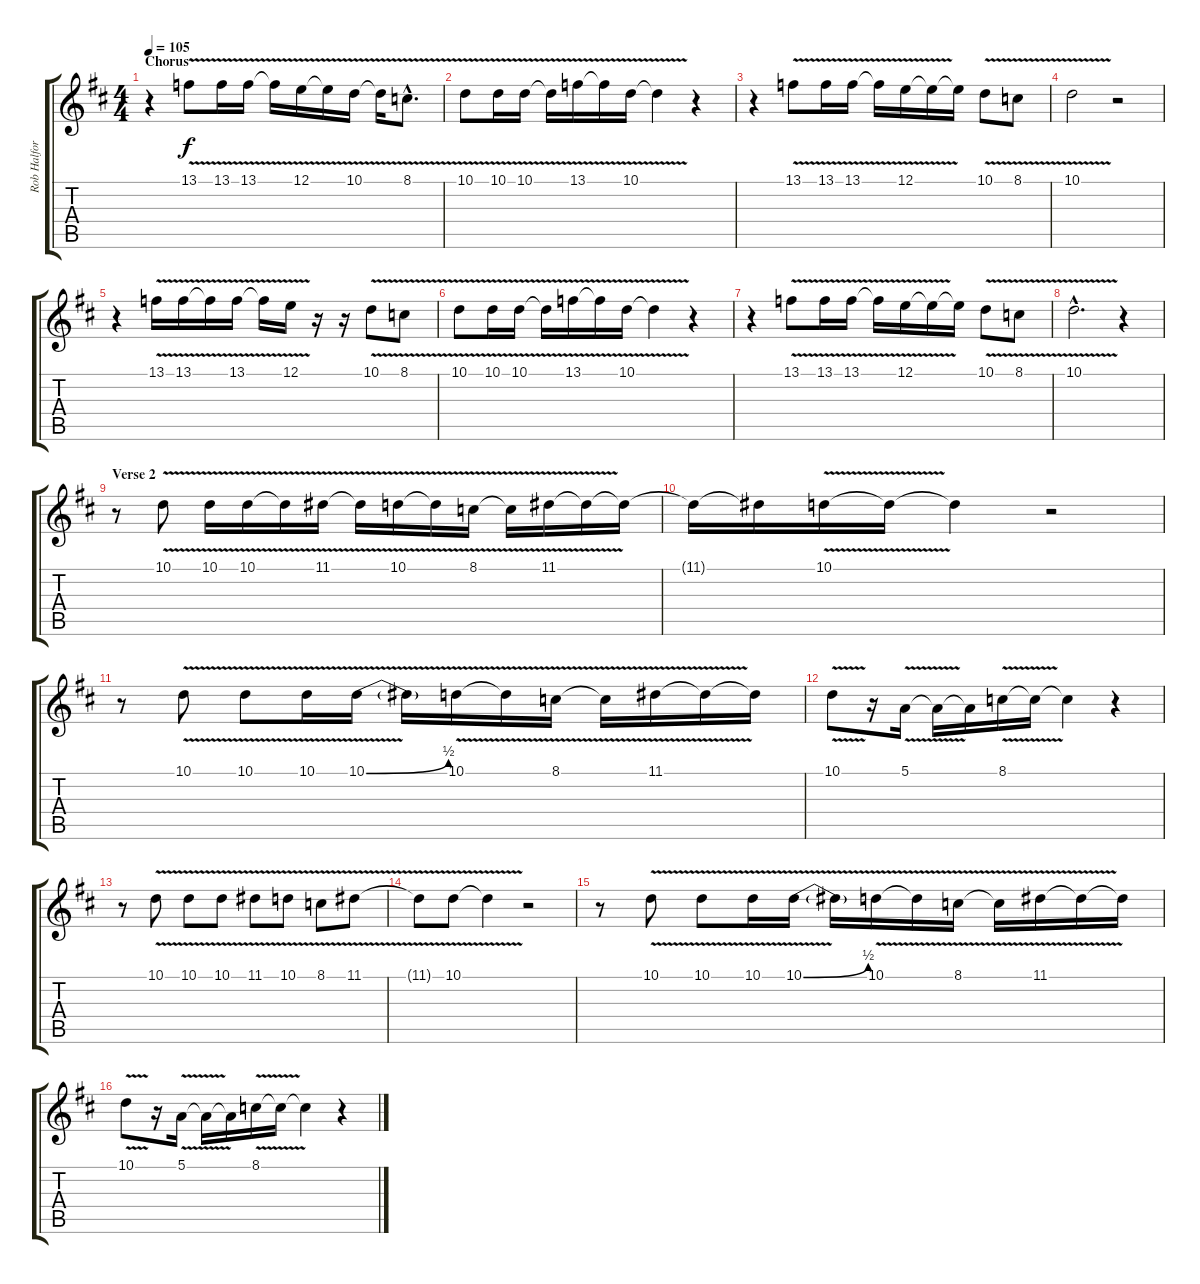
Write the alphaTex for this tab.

\track ("Rob Halford" "Rob Halfor") {instrument lead1square}
\staff {score tabs}
\tuning (E4 B3 G3 D3 A2 E2) {hide}
\ts (4 4)
\section ("" "Chorus")
\tempo 105
\clef g2
\ks d
r.4{dy f} 13.1{v}.8 13.1{v}.16 13.1{v}.16 13.1{t}.16 12.1{v}.16 12.1{t}.16 10.1{v}.16 10.1{t}.16 8.1{v hac}.8{d} |
10.1{v}.8 10.1{v}.16 10.1{v}.16 10.1{t}.16 13.1{v}.16 13.1{t}.16 10.1{v}.16 10.1{t}.4 r.4 |
r.4 13.1{v}.8 13.1{v}.16 13.1{v}.16 13.1{t}.16 12.1{v}.16 12.1{t}.16 12.1{t}.16 10.1{v}.8 8.1{v}.8 |
10.1{v}.2 r.2 |
r.4 13.1{v}.16 13.1{v}.16 13.1{t}.16 13.1{v}.16 13.1{t}.16 12.1{v}.16 r.16 r.16 10.1{v}.8 8.1{v}.8 |
10.1{v}.8 10.1{v}.16 10.1{v}.16 10.1{t}.16 13.1{v}.16 13.1{t}.16 10.1{v}.16 10.1{t}.4 r.4 |
r.4 13.1{v}.8 13.1{v}.16 13.1{v}.16 13.1{t}.16 12.1{v}.16 12.1{t}.16 12.1{t}.16 10.1{v}.8 8.1{v}.8 |
10.1{v hac}.2{d} r.4 |
\section ("" "Verse 2")
r.8 10.1{v}.8 10.1{v}.16 10.1{v}.16 10.1{t}.16 11.1{v}.16 11.1{t}.16 10.1{v}.16 10.1{t}.16 8.1{v}.16 8.1{t}.16 11.1{v}.16 11.1{t}.16 11.1{t}.16 |
11.1{t}.16 11.1{t}.16 10.1{v}.16 10.1{t}.16 10.1{t}.4 r.2 |
r.8 10.1{v}.8 10.1{v}.8 10.1{v}.16 10.1{be (bend 0 0 60 2) v}.16 10.1{t}.16 10.1{v}.16 10.1{t}.16 8.1{v}.16 8.1{t}.16 11.1{v}.16 11.1{t}.16 11.1{t}.16 |
10.1{v}.8 r.16 5.1{v}.16 5.1{t}.16 5.1{t}.16 8.1{v}.16 8.1{t}.16 8.1{t}.4 r.4 |
r.8 10.1{v}.8 10.1{v}.8 10.1{v}.8 11.1{v}.8 10.1{v}.8 8.1{v}.8 11.1{v}.8 |
11.1{t}.8 10.1{v}.8 10.1{t}.4 r.2 |
r.8 10.1{v}.8 10.1{v}.8 10.1{v}.16 10.1{be (bend 0 0 60 2) v}.16 10.1{t}.16 10.1{v}.16 10.1{t}.16 8.1{v}.16 8.1{t}.16 11.1{v}.16 11.1{t}.16 11.1{t}.16 |
10.1{v}.8 r.16 5.1{v}.16 5.1{t}.16 5.1{t}.16 8.1{v}.16 8.1{t}.16 8.1{t}.4 r.4
